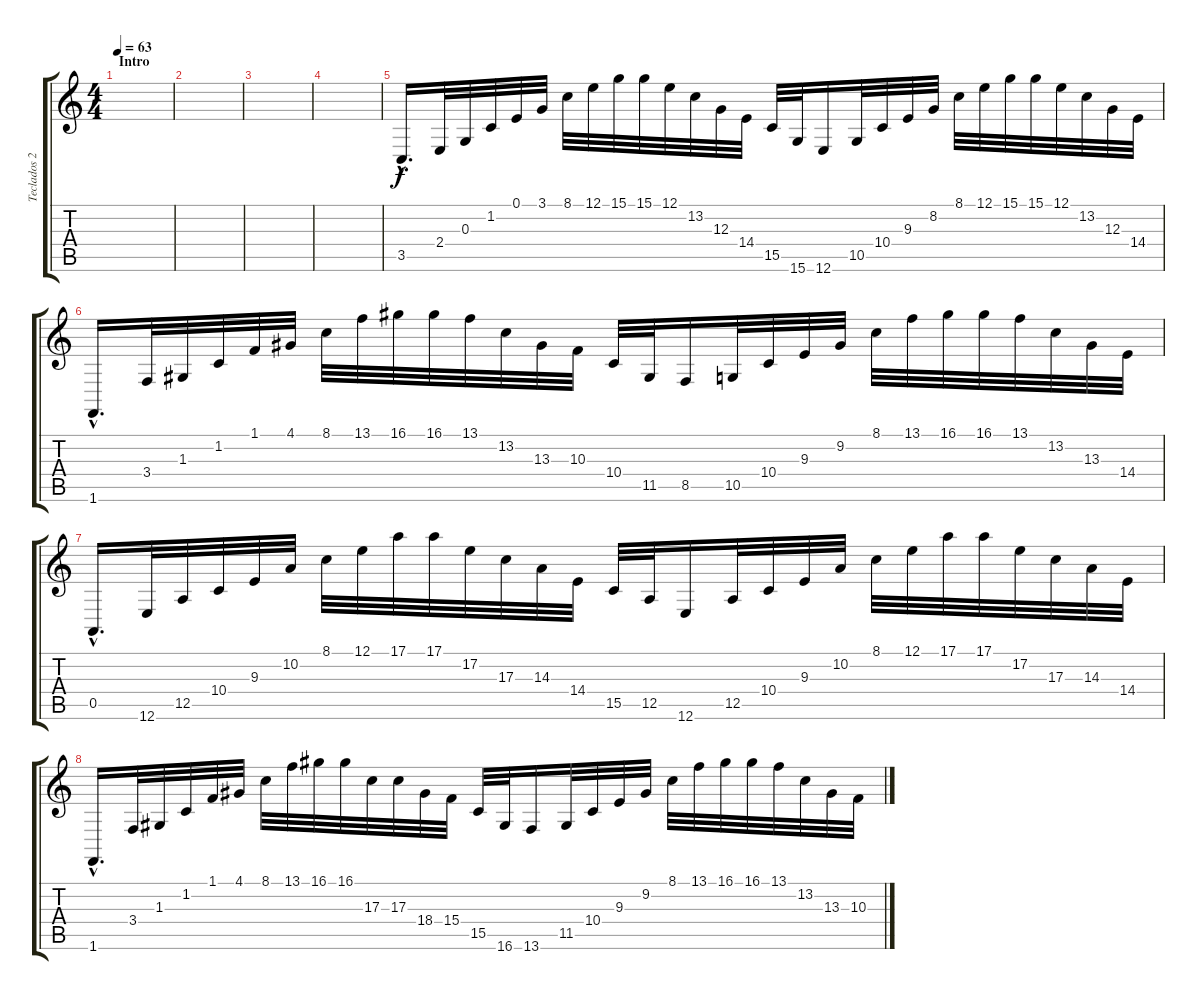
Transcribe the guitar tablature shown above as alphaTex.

\track ("Teclados 2" "Teclados 2") {instrument pad3polysynth}
\staff {score tabs}
\tuning (E4 B3 G3 D3 A2 E2) {hide}
\ts (4 4)
\section ("" "Intro")
\tempo 63
\clef g2
\ks c
|
|
|
|
3.5{hac}.16{d} 2.4.32 0.3.32 1.2.32 0.1.32 3.1.32 8.1.32 12.1.32 15.1.32 15.1.32 12.1.32 13.2.32 12.3.32 14.4.32 15.5.32 15.6.32 12.6.16 10.5.32 10.4.32 9.3.32 8.2.32 8.1.32 12.1.32 15.1.32 15.1.32 12.1.32 13.2.32 12.3.32 14.4.32 |
1.6{hac}.16{d} 3.4.32 1.3.32 1.2.32 1.1.32 4.1.32 8.1.32 13.1.32 16.1.32 16.1.32 13.1.32 13.2.32 13.3.32 10.3.32 10.4.32 11.5.32 8.5.16 10.5.32 10.4.32 9.3.32 9.2.32 8.1.32 13.1.32 16.1.32 16.1.32 13.1.32 13.2.32 13.3.32 14.4.32 |
0.5{hac}.16{d} 12.6.32 12.5.32 10.4.32 9.3.32 10.2.32 8.1.32 12.1.32 17.1.32 17.1.32 17.2.32 17.3.32 14.3.32 14.4.32 15.5.32 12.5.32 12.6.16 12.5.32 10.4.32 9.3.32 10.2.32 8.1.32 12.1.32 17.1.32 17.1.32 17.2.32 17.3.32 14.3.32 14.4.32 |
1.6{hac}.16{d} 3.4.32 1.3.32 1.2.32 1.1.32 4.1.32 8.1.32 13.1.32 16.1.32 16.1.32 17.3.32 17.3.32 18.4.32 15.4.32 15.5.32 16.6.32 13.6.16 11.5.32 10.4.32 9.3.32 9.2.32 8.1.32 13.1.32 16.1.32 16.1.32 13.1.32 13.2.32 13.3.32 10.3.32
